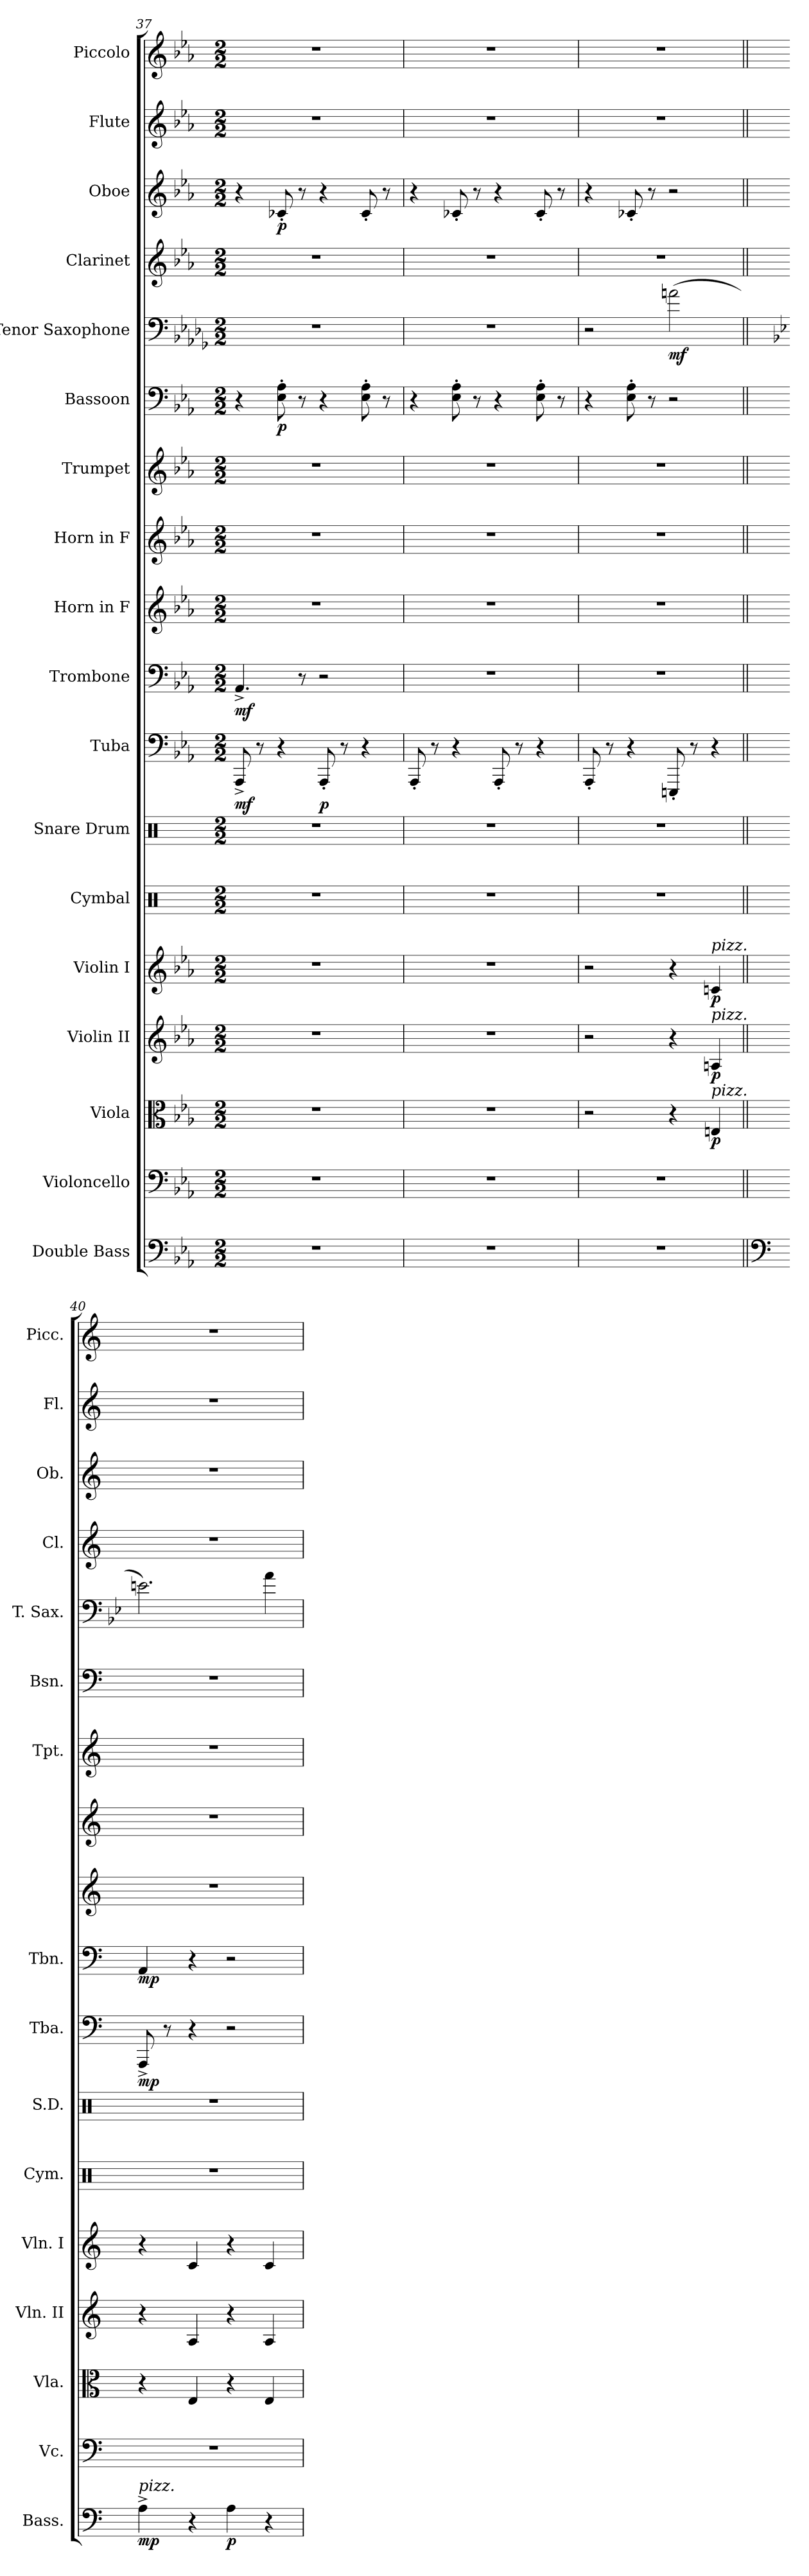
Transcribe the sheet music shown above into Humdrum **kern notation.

**kern	**dynam	**kern	**kern	**dynam	**kern	**dynam	**kern	**dynam	**kern	**kern	**kern	**dynam	**kern	**dynam	**kern	**kern	**kern	**kern	**dynam	**kern	**dynam	**kern	**kern	**dynam	**kern	**kern
*part18	*part18	*part17	*part16	*part16	*part15	*part15	*part14	*part14	*part13	*part12	*part11	*part11	*part10	*part10	*part9	*part8	*part7	*part6	*part6	*part5	*part5	*part4	*part3	*part3	*part2	*part1
*staff18	*staff18	*staff17	*staff16	*staff16	*staff15	*staff15	*staff14	*staff14	*staff13	*staff12	*staff11	*staff11	*staff10	*staff10	*staff9	*staff8	*staff7	*staff6	*staff6	*staff5	*staff5	*staff4	*staff3	*staff3	*staff2	*staff1
*I"Double Bass	*	*I"Violoncello	*I"Viola	*	*I"Violin II	*	*I"Violin I	*	*I"Cymbal	*I"Snare Drum	*I"Tuba	*	*I"Trombone	*	*I"Horn in F	*I"Horn in F	*I"Trumpet	*I"Bassoon	*	*I"Tenor Saxophone	*	*I"Clarinet	*I"Oboe	*	*I"Flute	*I"Piccolo
*I'Bass.	*	*I'Vc.	*I'Vla.	*	*I'Vln. II	*	*I'Vln. I	*	*I'Cym.	*I'S.D.	*I'Tba.	*	*I'Tbn.	*	*	*	*I'Tpt.	*I'Bsn.	*	*I'T. Sax.	*	*I'Cl.	*I'Ob.	*	*I'Fl.	*I'Picc.
!!LO:PB:g=z
*clefF4	*	*clefF4	*clefC3	*	*clefG2	*	*clefG2	*	*clefX	*clefX	*clefF4	*	*clefF4	*	*clefG2	*clefG2	*clefG2	*clefF4	*	*clefF4	*	*clefG2	*clefG2	*	*clefG2	*clefG2
*ITrd7c12	*	*	*	*	*	*	*	*	*	*	*	*	*	*	*ITrd4c7	*ITrd4c7	*ITrd1c2	*	*	*ITrd8c14	*	*ITrd1c2	*	*	*	*ITrd-7c-12
*k[b-e-a-]	*	*k[b-e-a-]	*k[b-e-a-]	*	*k[b-e-a-]	*	*k[b-e-a-]	*	*k[]	*k[]	*k[b-e-a-]	*	*k[b-e-a-]	*	*k[b-e-a-d-]	*k[b-e-a-d-]	*k[b-e-a-d-g-]	*k[b-e-a-]	*	*k[b-e-a-d-g-]	*	*k[b-e-a-d-g-]	*k[b-e-a-]	*	*k[b-e-a-]	*k[b-e-a-]
*M2/2	*	*M2/2	*M2/2	*	*M2/2	*	*M2/2	*	*M2/2	*M2/2	*M2/2	*	*M2/2	*	*M2/2	*M2/2	*M2/2	*M2/2	*	*M2/2	*	*M2/2	*M2/2	*	*M2/2	*M2/2
=37	=37	=37	=37	=37	=37	=37	=37	=37	=37	=37	=37	=37	=37	=37	=37	=37	=37	=37	=37	=37	=37	=37	=37	=37	=37	=37
!	!	!	!	!	!	!	!	!	!	!	!	!LO:DY:b	!	!LO:DY:b	!	!	!	!	!	!	!	!	!	!	!	!
1r	.	1r	1r	.	1r	.	1r	.	1r	1r	8AAA-^/	mf	4.AA-^/	mf	1r	1r	1r	4r	.	1r	.	1r	4r	.	1r	1r
.	.	.	.	.	.	.	.	.	.	.	8r	.	.	.	.	.	.	.	.	.	.	.	.	.	.	.
!	!	!	!	!	!	!	!	!	!	!	!	!	!	!	!	!	!	!	!LO:DY:b	!	!	!	!	!LO:DY:b	!	!
.	.	.	.	.	.	.	.	.	.	.	4r	.	.	.	.	.	.	8E-\' 8A-\'	p	.	.	.	8c-X'/	p	.	.
.	.	.	.	.	.	.	.	.	.	.	.	.	8r	.	.	.	.	8r	.	.	.	.	8r	.	.	.
!	!	!	!	!	!	!	!	!	!	!	!	!LO:DY:b	!	!	!	!	!	!	!	!	!	!	!	!	!	!
.	.	.	.	.	.	.	.	.	.	.	8AAA-'/	p	2r	.	.	.	.	4r	.	.	.	.	4r	.	.	.
.	.	.	.	.	.	.	.	.	.	.	8r	.	.	.	.	.	.	.	.	.	.	.	.	.	.	.
.	.	.	.	.	.	.	.	.	.	.	4r	.	.	.	.	.	.	8E-\' 8A-\'	.	.	.	.	8c-'/	.	.	.
.	.	.	.	.	.	.	.	.	.	.	.	.	.	.	.	.	.	8r	.	.	.	.	8r	.	.	.
=38	=38	=38	=38	=38	=38	=38	=38	=38	=38	=38	=38	=38	=38	=38	=38	=38	=38	=38	=38	=38	=38	=38	=38	=38	=38	=38
1r	.	1r	1r	.	1r	.	1r	.	1r	1r	8AAA-'/	.	1r	.	1r	1r	1r	4r	.	1r	.	1r	4r	.	1r	1r
.	.	.	.	.	.	.	.	.	.	.	8r	.	.	.	.	.	.	.	.	.	.	.	.	.	.	.
.	.	.	.	.	.	.	.	.	.	.	4r	.	.	.	.	.	.	8E-\' 8A-\'	.	.	.	.	8c-X'/	.	.	.
.	.	.	.	.	.	.	.	.	.	.	.	.	.	.	.	.	.	8r	.	.	.	.	8r	.	.	.
.	.	.	.	.	.	.	.	.	.	.	8AAA-'/	.	.	.	.	.	.	4r	.	.	.	.	4r	.	.	.
.	.	.	.	.	.	.	.	.	.	.	8r	.	.	.	.	.	.	.	.	.	.	.	.	.	.	.
.	.	.	.	.	.	.	.	.	.	.	4r	.	.	.	.	.	.	8E-\' 8A-\'	.	.	.	.	8c-'/	.	.	.
.	.	.	.	.	.	.	.	.	.	.	.	.	.	.	.	.	.	8r	.	.	.	.	8r	.	.	.
=39	=39	=39	=39	=39	=39	=39	=39	=39	=39	=39	=39	=39	=39	=39	=39	=39	=39	=39	=39	=39	=39	=39	=39	=39	=39	=39
1r	.	1r	2r	.	2r	.	2r	.	1r	1r	8AAA-'/	.	1r	.	1r	1r	1r	4r	.	2r	.	1r	4r	.	1r	1r
.	.	.	.	.	.	.	.	.	.	.	8r	.	.	.	.	.	.	.	.	.	.	.	.	.	.	.
.	.	.	.	.	.	.	.	.	.	.	4r	.	.	.	.	.	.	8E-\' 8A-\'	.	.	.	.	8c-X'/	.	.	.
.	.	.	.	.	.	.	.	.	.	.	.	.	.	.	.	.	.	8r	.	.	.	.	8r	.	.	.
!	!	!	!	!	!	!	!	!	!	!	!	!	!	!	!	!	!	!	!	!	!LO:DY:b	!	!	!	!	!
.	.	.	4r	.	4r	.	4r	.	.	.	8EEEn'/	.	.	.	.	.	.	2r	.	(>2An\	mf	.	2r	.	.	.
.	.	.	.	.	.	.	.	.	.	.	8r	.	.	.	.	.	.	.	.	.	.	.	.	.	.	.
!	!	!	!	!	!	!	!LO:TX:a:i:t=pizz.	!	!	!	!	!	!	!	!	!	!	!	!	!	!	!	!	!	!	!
!	!	!	!	!	!LO:TX:a:i:t=pizz.	!	!	!	!	!	!	!	!	!	!	!	!	!	!	!	!	!	!	!	!	!
!	!	!	!LO:TX:a:i:t=pizz.	!	!	!	!	!	!	!	!	!	!	!	!	!	!	!	!	!	!	!	!	!	!	!
!	!	!	!	!LO:DY:b	!	!LO:DY:b	!	!LO:DY:b	!	!	!	!	!	!	!	!	!	!	!	!	!	!	!	!	!	!
.	.	.	4En/	p	4An/	p	4cni/	p	.	.	4r	.	.	.	.	.	.	.	.	.	.	.	.	.	.	.
!!LO:LB:g=z
=40||	=40||	=40||	=40||	=40||	=40||	=40||	=40||	=40||	=40||	=40||	=40||	=40||	=40||	=40||	=40||	=40||	=40||	=40||	=40||	=40||	=40||	=40||	=40||	=40||	=40||	=40||
*clefF4	*	*	*	*	*	*	*	*	*	*	*	*	*	*	*	*	*	*	*	*	*	*	*	*	*	*
*k[]	*	*k[]	*k[]	*	*k[]	*	*k[]	*	*	*	*k[]	*	*k[]	*	*k[b-]	*k[b-]	*k[b-e-]	*k[]	*	*k[b-e-]	*	*k[b-e-]	*k[]	*	*k[]	*k[]
!LO:TX:a:i:t=pizz.	!	!	!	!	!	!	!	!	!	!	!	!	!	!	!	!	!	!	!	!	!	!	!	!	!	!
!	!LO:DY:b	!	!	!	!	!	!	!	!	!	!	!LO:DY:b	!	!LO:DY:b	!	!	!	!	!	!	!	!	!	!	!	!
4AA^\	mp	1r	4r	.	4r	.	4r	.	1r	1r	8AAA^/	mp	4AA/	mp	1r	1r	1r	1r	.	2.En\)	.	1r	1r	.	1r	1r
.	.	.	.	.	.	.	.	.	.	.	8r	.	.	.	.	.	.	.	.	.	.	.	.	.	.	.
4r	.	.	4E/	.	4A/	.	4c/	.	.	.	4r	.	4r	.	.	.	.	.	.	.	.	.	.	.	.	.
!	!LO:DY:b	!	!	!	!	!	!	!	!	!	!	!	!	!	!	!	!	!	!	!	!	!	!	!	!	!
4AA\	p	.	4r	.	4r	.	4r	.	.	.	2r	.	2r	.	.	.	.	.	.	.	.	.	.	.	.	.
4r	.	.	4E/	.	4A/	.	4c/	.	.	.	.	.	.	.	.	.	.	.	.	4A\	.	.	.	.	.	.
=	=	=	=	=	=	=	=	=	=	=	=	=	=	=	=	=	=	=	=	=	=	=	=	=	=	=
*-	*-	*-	*-	*-	*-	*-	*-	*-	*-	*-	*-	*-	*-	*-	*-	*-	*-	*-	*-	*-	*-	*-	*-	*-	*-	*-
